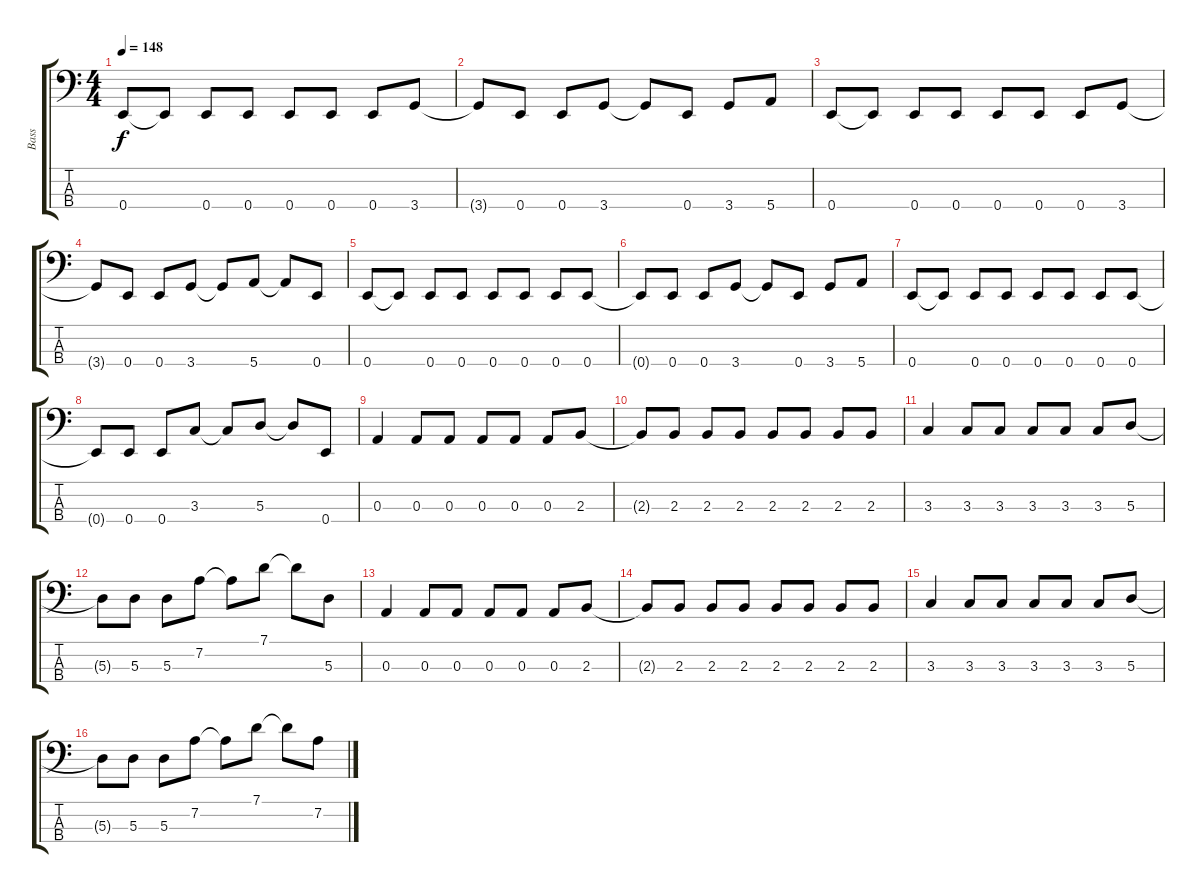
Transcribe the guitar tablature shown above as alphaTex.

\track ("Bass" "Bass") {instrument electricbassfinger}
\staff {score tabs}
\tuning (G2 D2 A1 E1) {hide}
\ts (4 4)
\tempo 148
\clef f4
\ks c
0.4.8{dy f} 0.4{t}.8 0.4.8 0.4.8 0.4.8 0.4.8 0.4.8 3.4.8 |
3.4{t}.8 0.4.8 0.4.8 3.4.8 3.4{t}.8 0.4.8 3.4.8 5.4.8 |
0.4.8 0.4{t}.8 0.4.8 0.4.8 0.4.8 0.4.8 0.4.8 3.4.8 |
3.4{t}.8 0.4.8 0.4.8 3.4.8 3.4{t}.8 5.4.8 5.4{t}.8 0.4.8 |
0.4.8 0.4{t}.8 0.4.8 0.4.8 0.4.8 0.4.8 0.4.8 0.4.8 |
0.4{t}.8 0.4.8 0.4.8 3.4.8 3.4{t}.8 0.4.8 3.4.8 5.4.8 |
0.4.8 0.4{t}.8 0.4.8 0.4.8 0.4.8 0.4.8 0.4.8 0.4.8 |
0.4{t}.8 0.4.8 0.4.8 3.3.8 3.3{t}.8 5.3.8 5.3{t}.8 0.4.8 |
0.3.4 0.3.8 0.3.8 0.3.8 0.3.8 0.3.8 2.3.8 |
2.3{t}.8 2.3.8 2.3.8 2.3.8 2.3.8 2.3.8 2.3.8 2.3.8 |
3.3.4 3.3.8 3.3.8 3.3.8 3.3.8 3.3.8 5.3.8 |
5.3{t}.8 5.3.8 5.3.8 7.2.8 7.2{t}.8 7.1.8 7.1{t}.8 5.3.8 |
0.3.4 0.3.8 0.3.8 0.3.8 0.3.8 0.3.8 2.3.8 |
2.3{t}.8 2.3.8 2.3.8 2.3.8 2.3.8 2.3.8 2.3.8 2.3.8 |
3.3.4 3.3.8 3.3.8 3.3.8 3.3.8 3.3.8 5.3.8 |
5.3{t}.8 5.3.8 5.3.8 7.2.8 7.2{t}.8 7.1.8 7.1{t}.8 7.2.8
